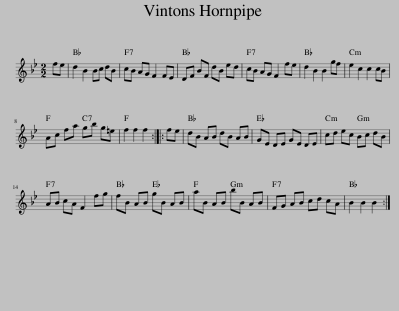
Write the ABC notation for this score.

X:1
L:1/8
M:2/2
I:linebreak $
K:Bb
V:1 treble
V:1
 fe | d2 B2 Bc dB | cB AG F2 FE | DF BF dB ed | cB AG F2 fe | %5
 d2 B2 B2 gf | e2 c2 c2 cB |$ Ac fa gb g=e | f2 f2 f2 :: fe | %10
 dB AB dB AB | GE DE GE DE | cd ec Bc dB |$ AB cA F2 fg | fB AB gB AB | %15
 aB AB bB AB | FG AB cd cA | B2 B2 B2 :| %18
